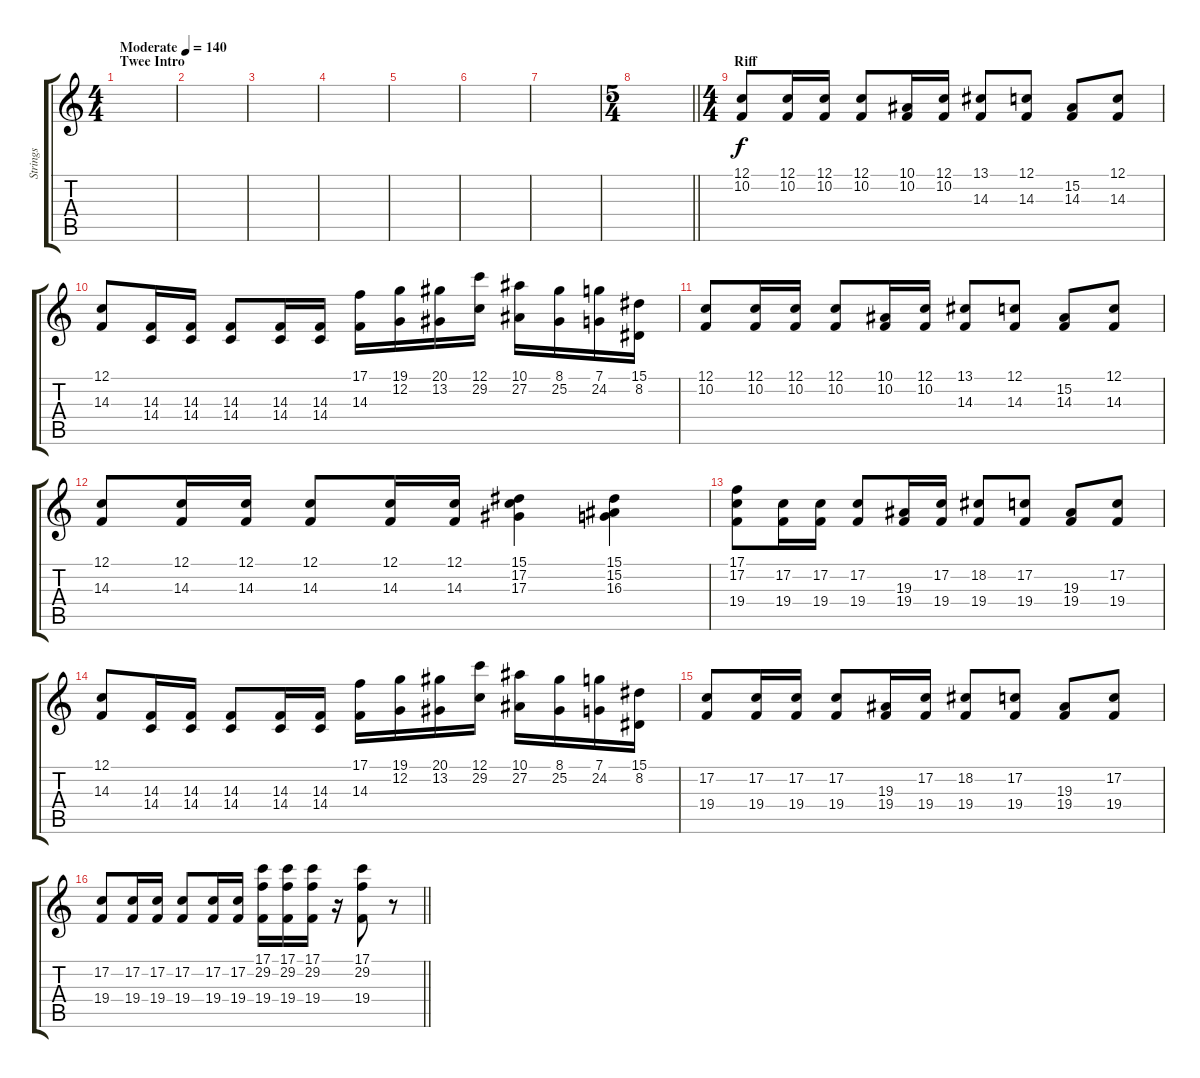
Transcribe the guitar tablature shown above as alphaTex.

\track ("Strings" "Strings") {instrument stringensemble1}
\staff {score tabs}
\tuning (C4 G3 Eb3 Bb2 F2 C2) {hide}
\ts (4 4)
\section ("" "Twee Intro")
\tempo (140 "Moderate")
\clef g2
\ks c
|
|
|
|
|
|
|
\ts (5 4)
\barLineRight lightlight
|
\ts (4 4)
\section ("" "Riff")
(12.1 10.2).8 (12.1 10.2).16 (12.1 10.2).16 (12.1 10.2).8 (10.1 10.2).16 (12.1 10.2).16 (13.1 14.3).8 (12.1 14.3).8 (15.2 14.3).8 (12.1 14.3).8 |
(12.1 14.3).8 (14.3 14.4).16 (14.3 14.4).16 (14.3 14.4).8 (14.3 14.4).16 (14.3 14.4).16 (17.1 14.3).16 (19.1 12.2).16 (20.1 13.2).16 (12.1 29.2).16 (10.1 27.2).16 (8.1 25.2).16 (7.1 24.2).16 (15.1 8.2).16 |
(12.1 10.2).8 (12.1 10.2).16 (12.1 10.2).16 (12.1 10.2).8 (10.1 10.2).16 (12.1 10.2).16 (13.1 14.3).8 (12.1 14.3).8 (15.2 14.3).8 (12.1 14.3).8 |
(12.1 14.3).8 (12.1 14.3).16 (12.1 14.3).16 (12.1 14.3).8 (12.1 14.3).16 (12.1 14.3).16 (15.1 17.2 17.3).4 (15.1 15.2 16.3).4 |
(17.1 17.2 19.4).8 (17.2 19.4).16 (17.2 19.4).16 (17.2 19.4).8 (19.3 19.4).16 (17.2 19.4).16 (18.2 19.4).8 (17.2 19.4).8 (19.3 19.4).8 (17.2 19.4).8 |
(12.1 14.3).8 (14.3 14.4).16 (14.3 14.4).16 (14.3 14.4).8 (14.3 14.4).16 (14.3 14.4).16 (17.1 14.3).16 (19.1 12.2).16 (20.1 13.2).16 (12.1 29.2).16 (10.1 27.2).16 (8.1 25.2).16 (7.1 24.2).16 (15.1 8.2).16 |
(17.2 19.4).8 (17.2 19.4).16 (17.2 19.4).16 (17.2 19.4).8 (19.3 19.4).16 (17.2 19.4).16 (18.2 19.4).8 (17.2 19.4).8 (19.3 19.4).8 (17.2 19.4).8 |
\barLineRight lightlight
(17.2 19.4).8 (17.2 19.4).16 (17.2 19.4).16 (17.2 19.4).8 (17.2 19.4).16 (17.2 19.4).16 (17.1 29.2 19.4).16 (17.1 29.2 19.4).16 (17.1 29.2 19.4).16 r.16 (17.1 29.2 19.4).8 r.8
